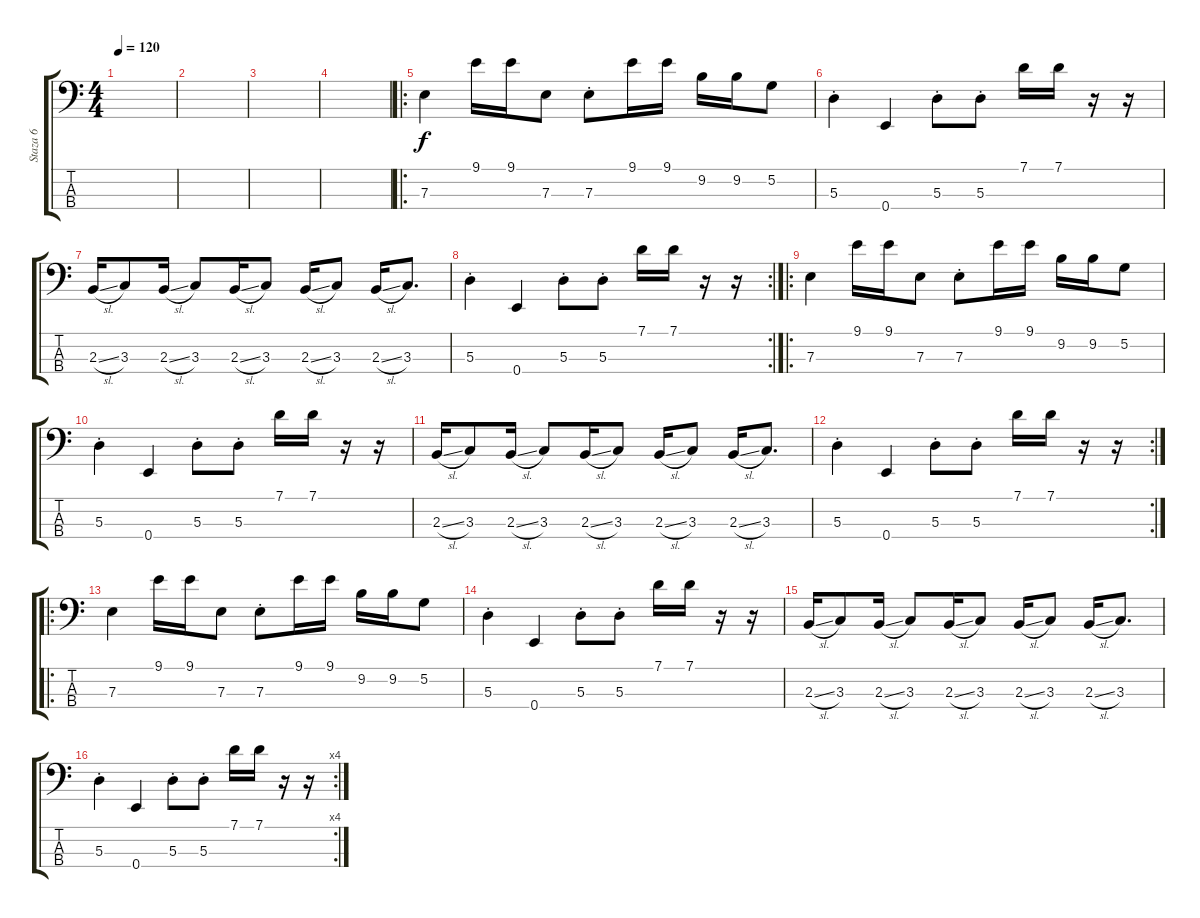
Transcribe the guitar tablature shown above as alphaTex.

\track ("Staza 6" "Staza 6") {instrument electricbassfinger}
\staff {score tabs}
\tuning (G2 D2 A1 E1) {hide}
\ts (4 4)
\tempo 120
\clef f4
\ks c
|
|
|
|
\ro
7.3.4 9.1.16 9.1.16 7.3.8 7.3{st}.8 9.1.16 9.1.16 9.2.16 9.2.16 5.2.8 |
5.3{st}.4 0.4.4 5.3{st}.8 5.3{st}.8 7.1.16 7.1.16 r.16 r.16 |
2.3{sl}.16 3.3.8 2.3{sl}.16 3.3.8 2.3{sl}.16 3.3.8 2.3{sl}.16 3.3.8 2.3{sl}.16 3.3.8{d} |
\rc 2
5.3{st}.4 0.4.4 5.3{st}.8 5.3{st}.8 7.1.16 7.1.16 r.16 r.16 |
\ro
7.3.4 9.1.16 9.1.16 7.3.8 7.3{st}.8 9.1.16 9.1.16 9.2.16 9.2.16 5.2.8 |
5.3{st}.4 0.4.4 5.3{st}.8 5.3{st}.8 7.1.16 7.1.16 r.16 r.16 |
2.3{sl}.16 3.3.8 2.3{sl}.16 3.3.8 2.3{sl}.16 3.3.8 2.3{sl}.16 3.3.8 2.3{sl}.16 3.3.8{d} |
\rc 2
5.3{st}.4 0.4.4 5.3{st}.8 5.3{st}.8 7.1.16 7.1.16 r.16 r.16 |
\ro
7.3.4 9.1.16 9.1.16 7.3.8 7.3{st}.8 9.1.16 9.1.16 9.2.16 9.2.16 5.2.8 |
5.3{st}.4 0.4.4 5.3{st}.8 5.3{st}.8 7.1.16 7.1.16 r.16 r.16 |
2.3{sl}.16 3.3.8 2.3{sl}.16 3.3.8 2.3{sl}.16 3.3.8 2.3{sl}.16 3.3.8 2.3{sl}.16 3.3.8{d} |
\rc 4
5.3{st}.4 0.4.4 5.3{st}.8 5.3{st}.8 7.1.16 7.1.16 r.16 r.16
